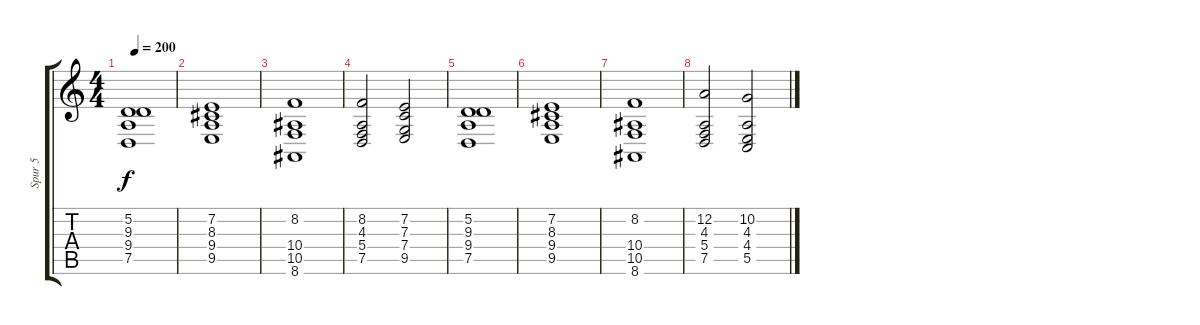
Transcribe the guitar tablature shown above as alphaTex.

\track ("Spur 5" "Spur 5") {instrument churchorgan}
\staff {score tabs}
\tuning (D4 A3 F3 C3 G2 D2) {hide}
\ts (4 4)
\tempo 200
\clef g2
\ks c
(5.2 9.3 9.4 7.5).1{dy f} |
(7.2 8.3 9.4 9.5).1 |
(8.2 10.4 10.5 8.6).1 |
(8.2 4.3 5.4 7.5).2 (7.2 7.3 7.4 9.5).2 |
(5.2 9.3 9.4 7.5).1 |
(7.2 8.3 9.4 9.5).1 |
(8.2 10.4 10.5 8.6).1 |
(12.2 4.3 5.4 7.5).2 (10.2 4.3 4.4 5.5).2
